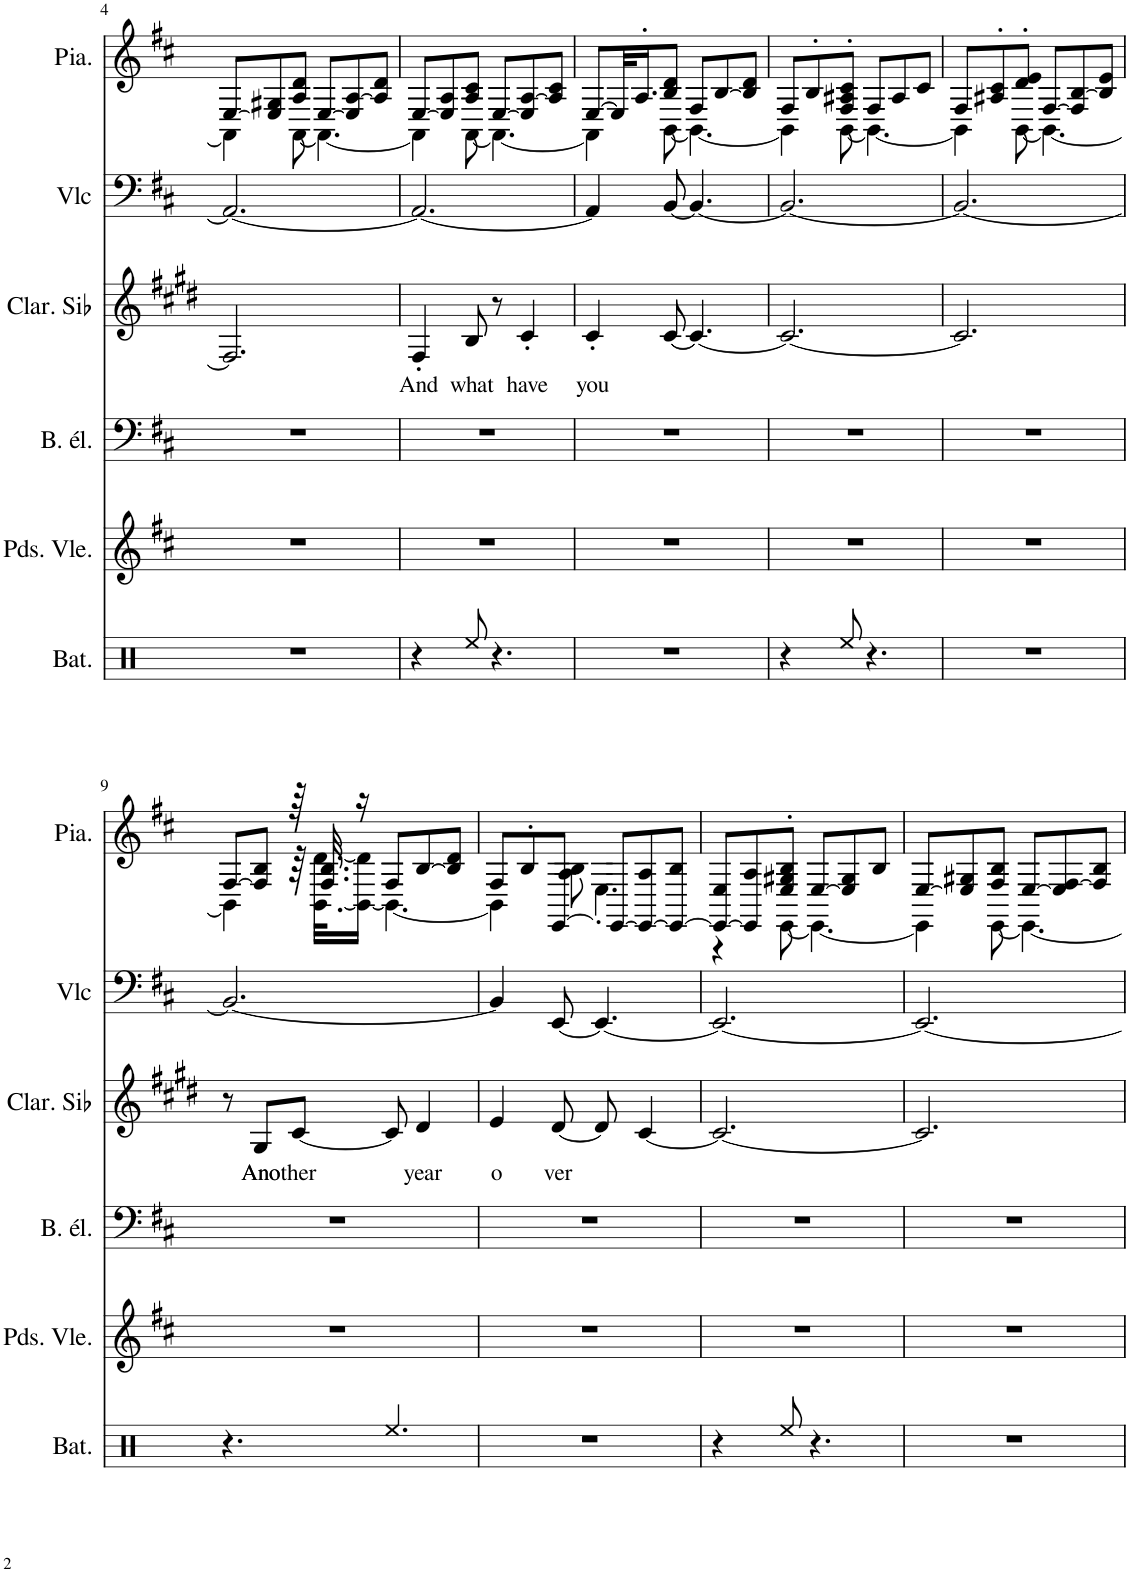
**kern	**kern	**kern	**kern	**text	**kern	**kern
*part6	*part5	*part4	*part3	*part3	*part2	*part1
*staff6	*staff5	*staff4	*staff3	*staff3	*staff2	*staff1
*I"Batterie	*I"Pardessus de viole	*I"Basse électrique à 5 cordes	*I"Clarinette en Sib	*	*I"Violoncelle	*I"Piano
*I'Bat.	*I'Pds. Vle.	*I'B. él.	*I'Clar. Sib	*	*I'Vlc	*I'Pia.
!!LO:PB:g=z
*clefX	*clefG2	*clefF4	*clefG2	*	*clefF4	*clefG2
*	*	*Trd7c12	*Trd1c2	*	*	*
*k[]	*k[f#c#]	*k[f#c#]	*k[f#c#g#d#]	*	*k[f#c#]	*k[f#c#]
*M6/8	*M6/8	*M6/8	*M6/8	*	*M6/8	*M6/8
=4	=4	=4	=4	=4	=4	=4
*	*	*	*	*	*	*^
2.r	2.r	2.r	2.F#/]	.	2.AA/_	[8E/L	4AA\]
.	.	.	.	.	.	8E/] 8G#X/	.
.	.	.	.	.	.	8A/ 8d/J	[8AA\
.	.	.	.	.	.	[8E/L	4.AA\_
.	.	.	.	.	.	8E/] [8A/	.
.	.	.	.	.	.	8A/] 8d/J	.
=5	=5	=5	=5	=5	=5	=5	=5
!	!	!	!	!LO:LY:b	!	!	!
4r	2.r	2.r	4F#'/	And	2.AA/_	[8E/L	4AA\]
.	.	.	.	.	.	8E/] 8A/	.
!	!	!	!	!LO:LY:b	!	!	!
8Ree/	.	.	8B/	what	.	8A/ 8c#/J	[8AA\
4.r	.	.	8r	.	.	[8E/L	4.AA\_
!	!	!	!	!LO:LY:b	!	!	!
.	.	.	4c#'/	have	.	8E/] [8A/	.
.	.	.	.	.	.	8A/] 8c#/J	.
=6	=6	=6	=6	=6	=6	=6	=6
!	!	!	!	!LO:LY:b	!	!	!
2.r	2.r	2.r	4c#'/	you	4AA/]	[8E/L	4AA\]
.	.	.	.	.	.	32E/KL]	.
.	.	.	.	.	.	16.A'/J	.
.	.	.	[8c#/	.	[8BB/	8B/ 8d/J	[8BB\
.	.	.	4.c#/_	.	4.BB/_	8F#/L	4.BB\_
.	.	.	.	.	.	[8B/	.
.	.	.	.	.	.	8B/] 8d/J	.
=7	=7	=7	=7	=7	=7	=7	=7
4r	2.r	2.r	2.c#/_	.	2.BB/_	8F#/L	4BB\]
.	.	.	.	.	.	8B'/	.
8Ree/	.	.	.	.	.	8F#/' 8A#X/' 8c#/'J	[8BB\
4.r	.	.	.	.	.	8F#/L	4.BB\_
.	.	.	.	.	.	8A#/	.
.	.	.	.	.	.	8c#/J	.
=8	=8	=8	=8	=8	=8	=8	=8
2.r	2.r	2.r	2.c#/]	.	2.BB/_	8F#/L	4BB\]
.	.	.	.	.	.	8A#X/' 8c#/'	.
.	.	.	.	.	.	8d/' 8e/'J	[8BB\
.	.	.	.	.	.	[8F#/L	4.BB\_
.	.	.	.	.	.	8F#/] [8B/	.
.	.	.	.	.	.	8B/] 8e/J	.
!!LO:LB:g=z	!!
=9	=9	=9	=9	=9	=9	=9	=9
4.r	2.r	2.r	8r	.	2.BB/_	[8F#/L	4BB\]
!	!	!	!	!LO:LY:b	!	!	!
.	.	.	8G#/L	Ano	.	8F#/] 8B/J	.
!	!	!	!	!LO:LY:b	!	!	!
.	.	.	[8c#/J	ther	.	64r	64r
.	.	.	.	.	.	32.F#/ 32.B/	[32.BB\ [32.d\KLL
.	.	.	.	.	.	16r	16BB\_ 16d\]JJ
4.Ree/	.	.	8c#/]	.	.	8F#/L	4.BB\_
!	!	!	!	!LO:LY:b	!	!	!
.	.	.	4d#/	year	.	[8B/	.
.	.	.	.	.	.	8B/] 8d/J	.
=10	=10	=10	=10	=10	=10	=10	=10
!	!	!	!	!LO:LY:b	!	!	!
2.r	2.r	2.r	4e/	o	4BB/]	8F#/L	4BB\]
.	.	.	.	.	.	8B'/	.
!	!	!	!	!LO:LY:b	!	!	!
.	.	.	[8d#/	ver	[8EE/	[8EE/J	8A\ 8B\
.	.	.	8d#/]	.	4.EE/_	8EE/L_	4.E'\
.	.	.	[4c#/	.	.	8EE/_ 8A/	.
.	.	.	.	.	.	8EE/_ 8B/J	.
=11	=11	=11	=11	=11	=11	=11	=11
4r	2.r	2.r	2.c#/_	.	2.EE/_	8EE/_ 8E/L	4r
.	.	.	.	.	.	8EE/] 8A/	.
8Ree/	.	.	.	.	.	8E/' 8G#X/' 8B/'J	[8EE\
4.r	.	.	.	.	.	[8E/L	4.EE\_
.	.	.	.	.	.	8E/] 8G#/	.
.	.	.	.	.	.	8B/J	.
=12	=12	=12	=12	=12	=12	=12	=12
2.r	2.r	2.r	2.c#/]	.	2.EE/_	[8E/L	4EE\]
.	.	.	.	.	.	8E/] 8G#X/	.
.	.	.	.	.	.	8F#/ 8B/J	[8EE\
.	.	.	.	.	.	[8E/L	4.EE\_
.	.	.	.	.	.	8E/] [8F#/	.
.	.	.	.	.	.	8F#/] 8B/J	.
*	*	*	*	*	*	*v	*v
=	=	=	=	=	=	=
*-	*-	*-	*-	*-	*-	*-
